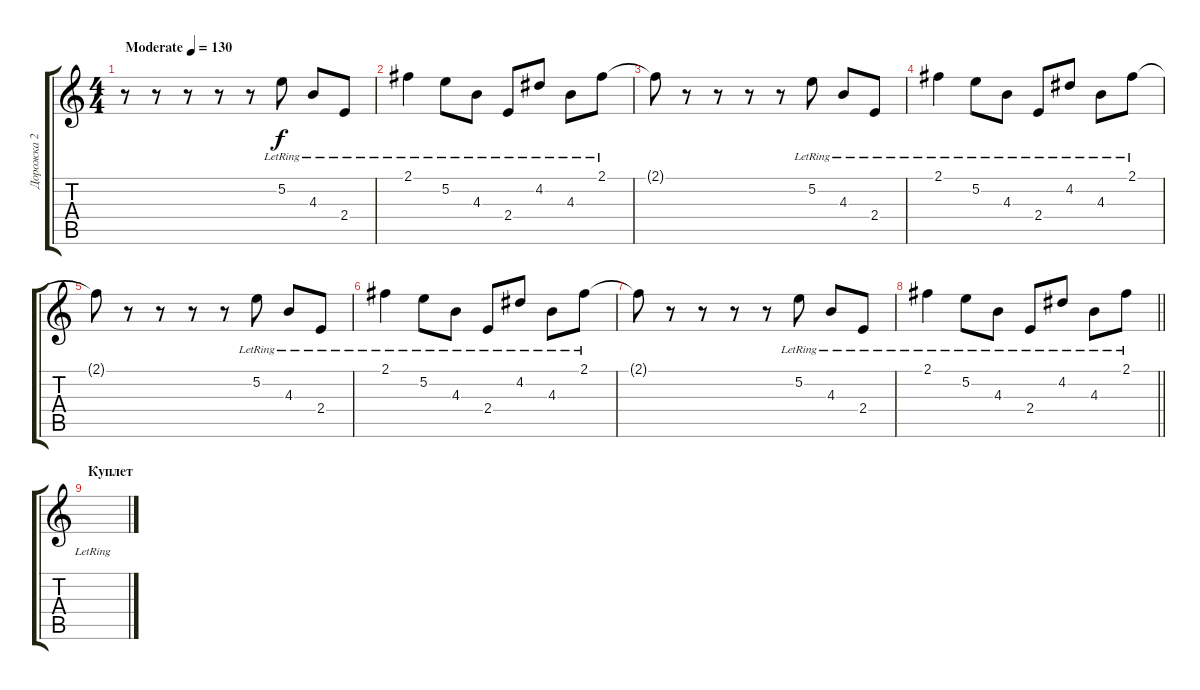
\track ("Дорожка 2" "Дорожка 2") {instrument acousticguitarsteel}
\staff {score tabs}
\tuning (E4 B3 G3 D3 A2 E2) {hide}
\ts (4 4)
\tempo (130 "Moderate")
\clef g2
\ks c
r.8{dy f instrument acousticguitarsteel} r.8 r.8 r.8 r.8 5.2{lr}.8 4.3{lr}.8 2.4{lr}.8 |
2.1{lr}.4 5.2{lr}.8 4.3{lr}.8 2.4{lr}.8 4.2{lr}.8 4.3{lr}.8 2.1{lr}.8 |
2.1{t}.8 r.8 r.8 r.8 r.8 5.2{lr}.8 4.3{lr}.8 2.4{lr}.8 |
2.1{lr}.4 5.2{lr}.8 4.3{lr}.8 2.4{lr}.8 4.2{lr}.8 4.3{lr}.8 2.1{lr}.8 |
2.1{t}.8 r.8 r.8 r.8 r.8 5.2{lr}.8 4.3{lr}.8 2.4{lr}.8 |
2.1{lr}.4 5.2{lr}.8 4.3{lr}.8 2.4{lr}.8 4.2{lr}.8 4.3{lr}.8 2.1{lr}.8 |
2.1{t}.8 r.8 r.8 r.8 r.8 5.2{lr}.8 4.3{lr}.8 2.4{lr}.8 |
\barLineRight lightlight
2.1{lr}.4 5.2{lr}.8 4.3{lr}.8 2.4{lr}.8 4.2{lr}.8 4.3{lr}.8 2.1{lr}.8 |
\section ("" "Куплет")
